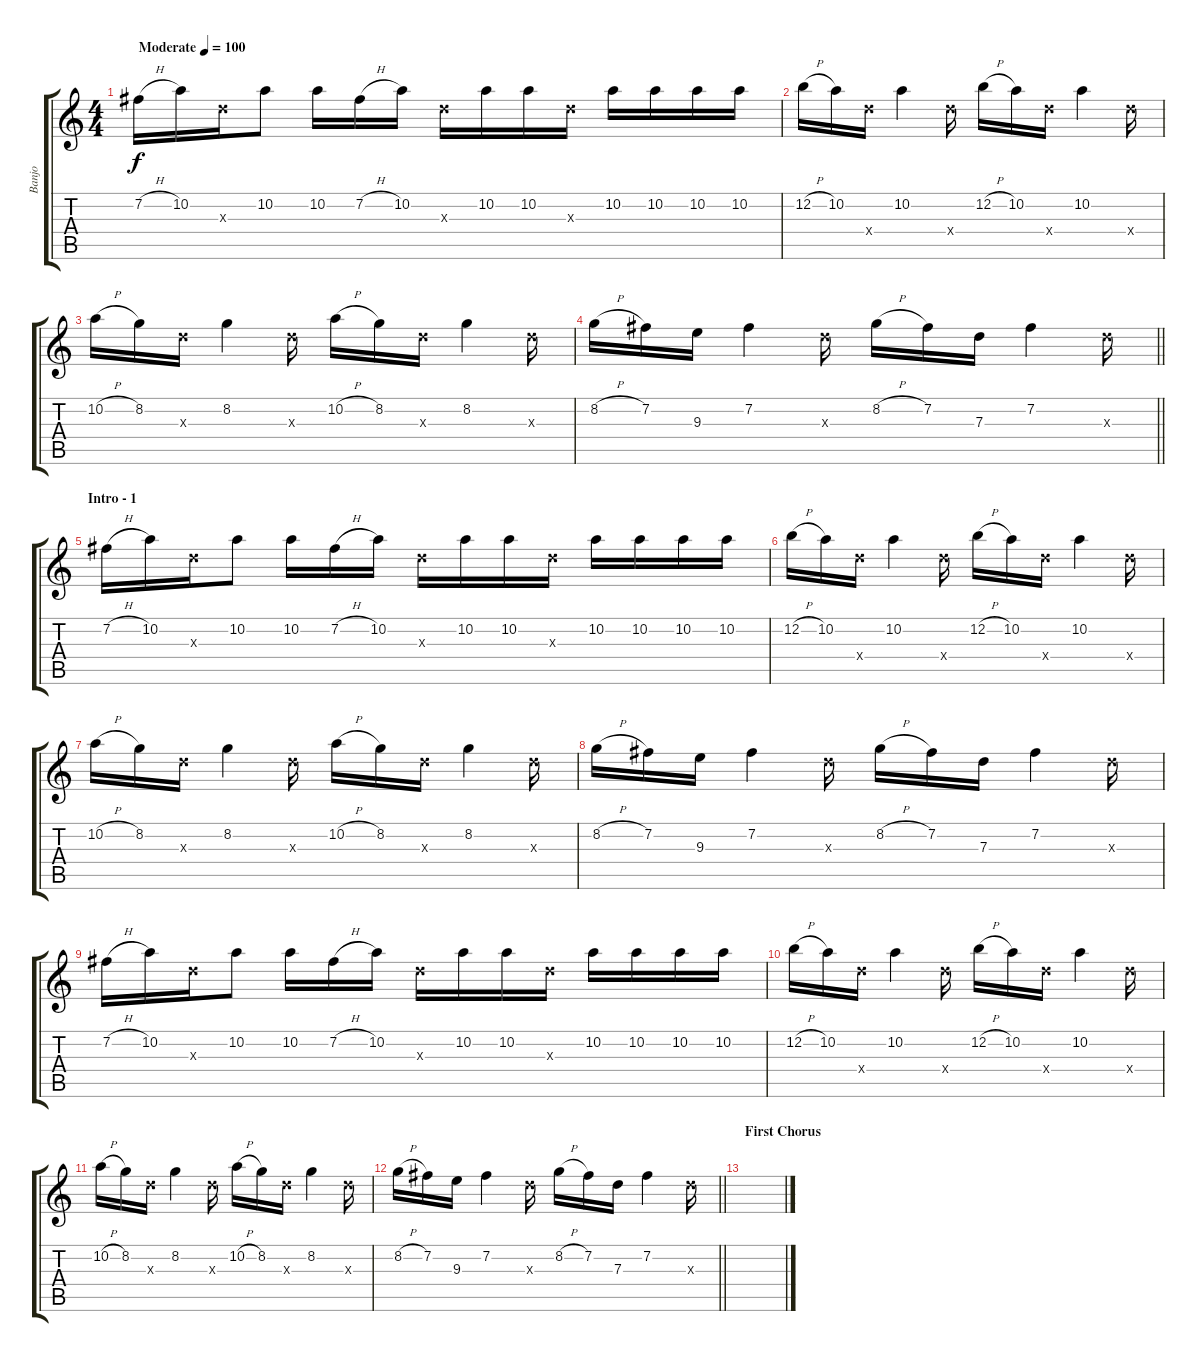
\track ("Banjo" "Banjo") {instrument acousticguitarsteel}
\staff {score tabs}
\tuning (E4 B3 G3 D3 A2 E2) {hide}
\ts (4 4)
\tempo (100 "Moderate")
\clef g2
\ks c
7.2{h}.16{dy f instrument acousticguitarsteel} 10.2.16 7.3{x}.16 10.2.8 10.2.16 7.2{h}.16 10.2.16 7.3{x}.16 10.2.16 10.2.16 7.3{x}.16 10.2.16 10.2.16 10.2.16 10.2.16 |
12.2{h}.16 10.2.16 12.4{x}.16 10.2.4 12.4{x}.16 12.2{h}.16 10.2.16 12.4{x}.16 10.2.4 12.4{x}.16 |
10.2{h}.16 8.2.16 7.3{x}.16 8.2.4 7.3{x}.16 10.2{h}.16 8.2.16 7.3{x}.16 8.2.4 7.3{x}.16 |
\barLineRight lightlight
8.2{h}.16 7.2.16 9.3.16 7.2.4 7.3{x}.16 8.2{h}.16 7.2.16 7.3.16 7.2.4 7.3{x}.16 |
\section ("" "Intro - 1")
7.2{h}.16 10.2.16 7.3{x}.16 10.2.8 10.2.16 7.2{h}.16 10.2.16 7.3{x}.16 10.2.16 10.2.16 7.3{x}.16 10.2.16 10.2.16 10.2.16 10.2.16 |
12.2{h}.16 10.2.16 12.4{x}.16 10.2.4 12.4{x}.16 12.2{h}.16 10.2.16 12.4{x}.16 10.2.4 12.4{x}.16 |
10.2{h}.16 8.2.16 7.3{x}.16 8.2.4 7.3{x}.16 10.2{h}.16 8.2.16 7.3{x}.16 8.2.4 7.3{x}.16 |
8.2{h}.16 7.2.16 9.3.16 7.2.4 7.3{x}.16 8.2{h}.16 7.2.16 7.3.16 7.2.4 7.3{x}.16 |
7.2{h}.16 10.2.16 7.3{x}.16 10.2.8 10.2.16 7.2{h}.16 10.2.16 7.3{x}.16 10.2.16 10.2.16 7.3{x}.16 10.2.16 10.2.16 10.2.16 10.2.16 |
12.2{h}.16 10.2.16 12.4{x}.16 10.2.4 12.4{x}.16 12.2{h}.16 10.2.16 12.4{x}.16 10.2.4 12.4{x}.16 |
10.2{h}.16 8.2.16 7.3{x}.16 8.2.4 7.3{x}.16 10.2{h}.16 8.2.16 7.3{x}.16 8.2.4 7.3{x}.16 |
\barLineRight lightlight
8.2{h}.16 7.2.16 9.3.16 7.2.4 7.3{x}.16 8.2{h}.16 7.2.16 7.3.16 7.2.4 7.3{x}.16 |
\section ("" "First Chorus")
